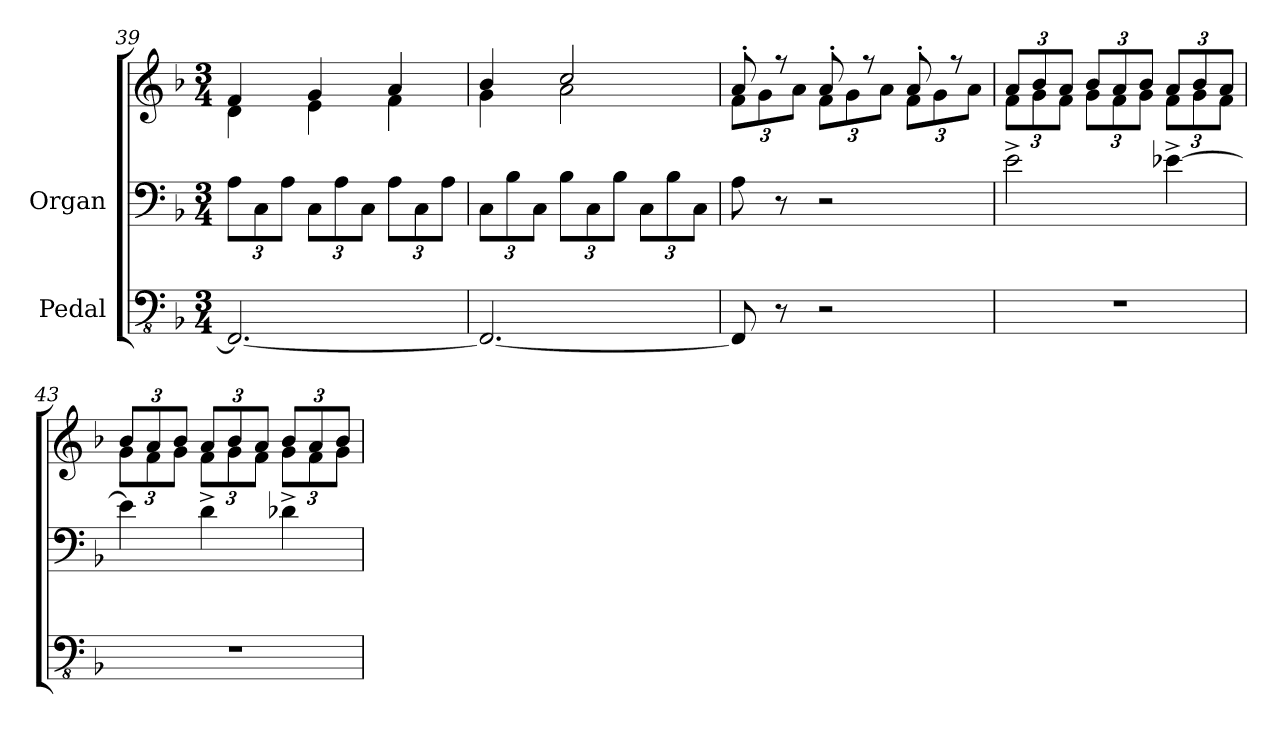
**kern	**kern	**kern
*part2	*part1	*part1
*staff3	*staff2	*staff1
*I"Pedal	*I"Organ	*
*clefFv4	*clefF4	*clefG2
*k[b-]	*k[b-]	*k[b-]
*M3/4	*M3/4	*M3/4
*	*Xbrackettup	*
=39	=39	=39
*	*	*^
2.FFF/_	12A\L	4f/	4d\
.	12C\	.	.
.	12A\J	.	.
.	12C\L	4g/	4e\
.	12A\	.	.
.	12C\J	.	.
.	12A\L	4a/	4f\
.	12C\	.	.
.	12A\J	.	.
=40	=40	=40	=40
2.FFF/_	12C\L	4b-/	4g\
.	12B-\	.	.
.	12C\J	.	.
.	12B-\L	2cc/	2a\
.	12C\	.	.
.	12B-\J	.	.
.	12C\L	.	.
.	12B-\	.	.
.	12C\J	.	.
!!LO:LB:g=z	!!
=41	=41	=41	=41
*	*	*	*Xbrackettup
8FFF/]	8A\	8a'/	12f\L
.	.	.	12g\
8r	8r	8r	.
.	.	.	12a\J
2r	2r	8a'/	12f\L
.	.	.	12g\
.	.	8r	.
.	.	.	12a\J
.	.	8a'/	12f\L
.	.	.	12g\
.	.	8r	.
.	.	.	12a\J
=42	=42	=42	=42
2.r	2e^\	12a/L	12f\L
.	.	12b-/	12g\
.	.	12a/J	12f\J
.	.	12b-/L	12g\L
.	.	12a/	12f\
.	.	12b-/J	12g\J
.	[4e-X^\	12a/L	12f\L
.	.	12b-/	12g\
.	.	12a/J	12f\J
=43	=43	=43	=43
2.r	4e-\]	12b-/L	12g\L
.	.	12a/	12f\
.	.	12b-/J	12g\J
.	4d^\	12a/L	12f\L
.	.	12b-/	12g\
.	.	12a/J	12f\J
.	4d-X^\	12b-/L	12g\L
.	.	12a/	12f\
.	.	12b-/J	12g\J
*	*	*v	*v
=	=	=
*-	*-	*-
